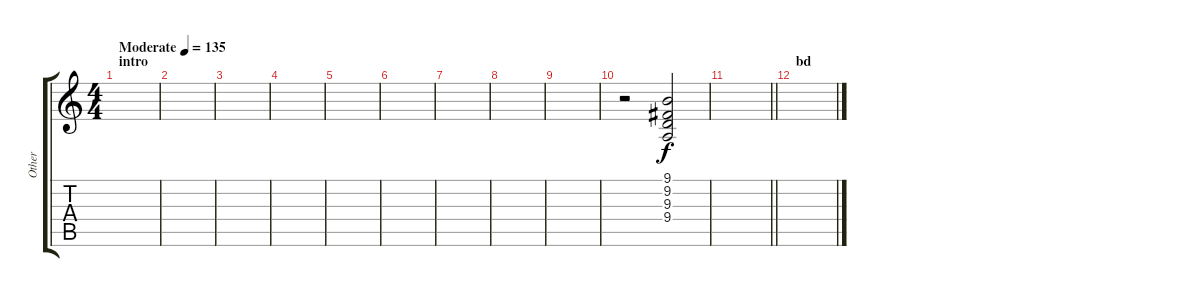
\track ("Other" "Other") {instrument reversecymbal}
\staff {score tabs}
\tuning (D4 A3 F3 C3 G2 C2) {hide}
\ts (4 4)
\section ("" "intro")
\tempo (135 "Moderate")
\clef g2
\ks c
|
|
|
|
|
|
|
|
|
r.2 (9.1 9.2 9.3 9.4).2 |
\barLineRight lightlight
|
\section ("" "bd")
